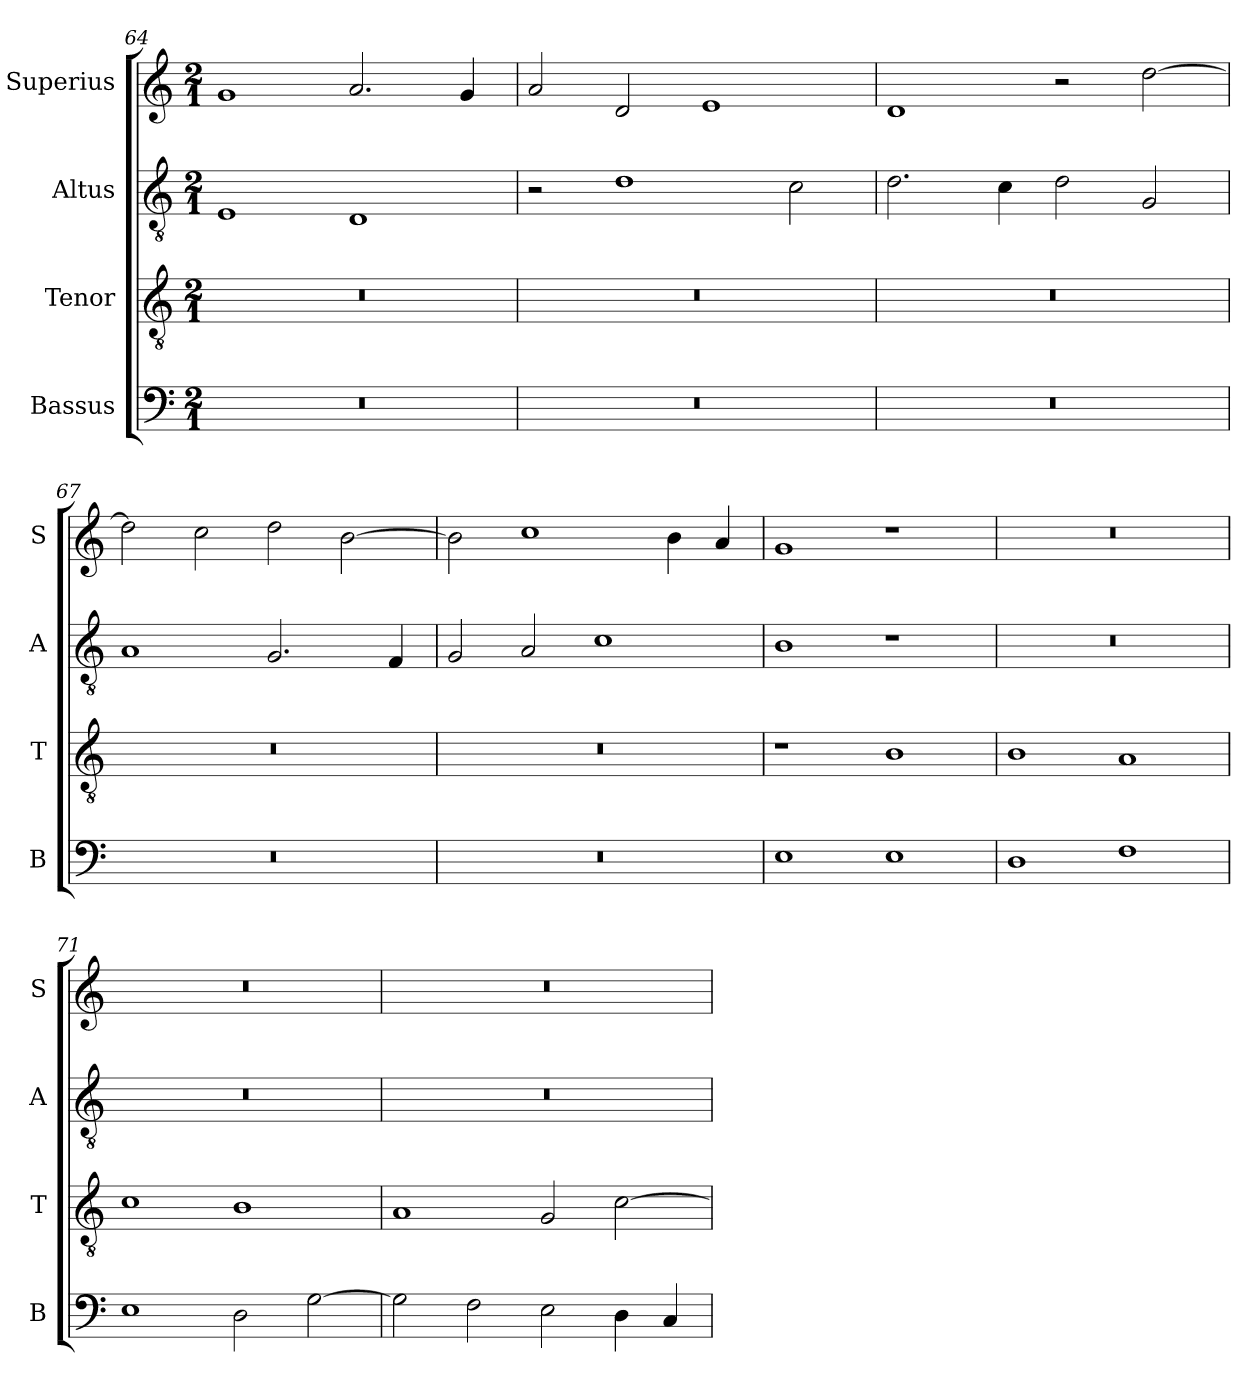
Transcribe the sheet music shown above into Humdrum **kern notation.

**kern	**kern	**kern	**kern
*part4	*part3	*part2	*part1
*staff4	*staff3	*staff2	*staff1
*I"Bassus	*I"Tenor	*I"Altus	*I"Superius
*I'B	*I'T	*I'A	*I'S
*clefF4	*clefGv2	*clefGv2	*clefG2
*k[]	*k[]	*k[]	*k[]
*M2/1	*M2/1	*M2/1	*M2/1
=64	=64	=64	=64
0r	0r	1E	1g
.	.	1D	2.a/
.	.	.	4g/
=65	=65	=65	=65
0r	0r	2r	2a/
.	.	1d	2d/
.	.	.	1e
.	.	2c\	.
=66	=66	=66	=66
0r	0r	2.d\	1d
.	.	4c\	.
.	.	2d\	2r
.	.	2G/	[2dd\
=67	=67	=67	=67
0r	0r	1A	2dd\]
.	.	.	2cc\
.	.	2.G/	2dd\
.	.	.	[2b\
.	.	4F/	.
=68	=68	=68	=68
0r	0r	2G/	2b\]
.	.	2A/	1cc
.	.	1c	.
.	.	.	4b\
.	.	.	4a/
=69	=69	=69	=69
1E	1r	1B	1g
1E	1B	1r	1r
=70	=70	=70	=70
1D	1B	0r	0r
1F	1A	.	.
=71	=71	=71	=71
1E	1c	0r	0r
2D\	1B	.	.
[2G\	.	.	.
=72	=72	=72	=72
2G\]	1A	0r	0r
2F\	.	.	.
2E\	2G/	.	.
4D\	[2c\	.	.
4C/	.	.	.
=	=	=	=
*-	*-	*-	*-
